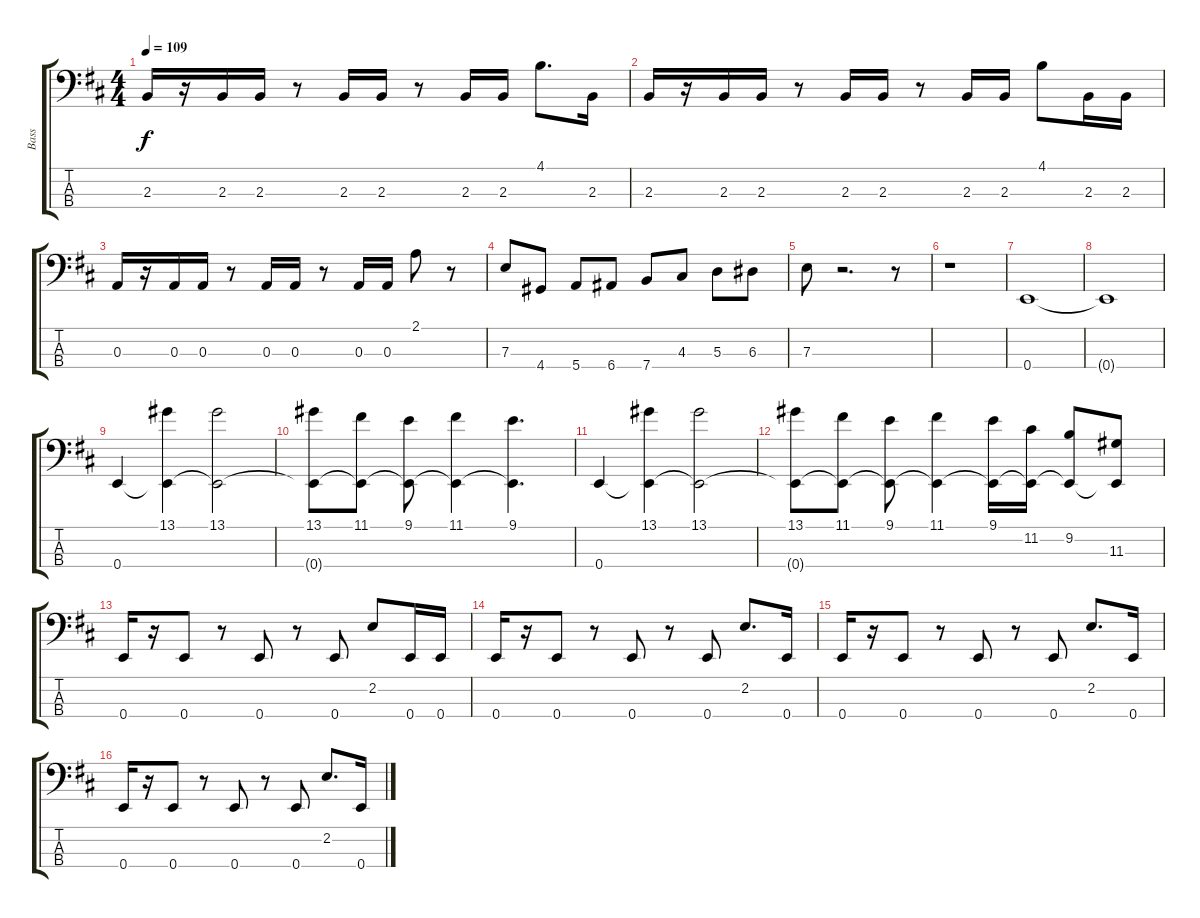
\track ("Bass" "Bass") {instrument electricbassfinger}
\staff {score tabs}
\tuning (G2 D2 A1 E1) {hide}
\ts (4 4)
\tempo 109
\clef f4
\ks d
2.3.16{dy f} r.16 2.3.16 2.3.16 r.8 2.3.16 2.3.16 r.8 2.3.16 2.3.16 4.1.8{d} 2.3.16 |
2.3.16 r.16 2.3.16 2.3.16 r.8 2.3.16 2.3.16 r.8 2.3.16 2.3.16 4.1.8 2.3.16 2.3.16 |
0.3.16 r.16 0.3.16 0.3.16 r.8 0.3.16 0.3.16 r.8 0.3.16 0.3.16 2.1.8 r.8 |
7.3.8 4.4.8 5.4.8 6.4.8 7.4.8 4.3.8 5.3.8 6.3.8 |
7.3.8 r.2{d} r.8 |
r.1 |
0.4.1 |
0.4{t}.1 |
0.4.4 (13.1 0.4{t}).4 (13.1 0.4{t}).2 |
(13.1 0.4{t}).8 (11.1 0.4{t}).8 (9.1 0.4{t}).8 (11.1 0.4{t}).4 (9.1 0.4{t}).4{d} |
0.4.4 (13.1 0.4{t}).4 (13.1 0.4{t}).2 |
(13.1 0.4{t}).8 (11.1 0.4{t}).8 (9.1 0.4{t}).8 (11.1 0.4{t}).4 (9.1 0.4{t}).16 (11.2 0.4{t}).16 (9.2 0.4{t}).8 (11.3 0.4{t}).8 |
0.4.16 r.16 0.4.8 r.8 0.4.8 r.8 0.4.8 2.2.8 0.4.16 0.4.16 |
0.4.16 r.16 0.4.8 r.8 0.4.8 r.8 0.4.8 2.2.8{d} 0.4.16 |
0.4.16 r.16 0.4.8 r.8 0.4.8 r.8 0.4.8 2.2.8{d} 0.4.16 |
0.4.16 r.16 0.4.8 r.8 0.4.8 r.8 0.4.8 2.2.8{d} 0.4.16
